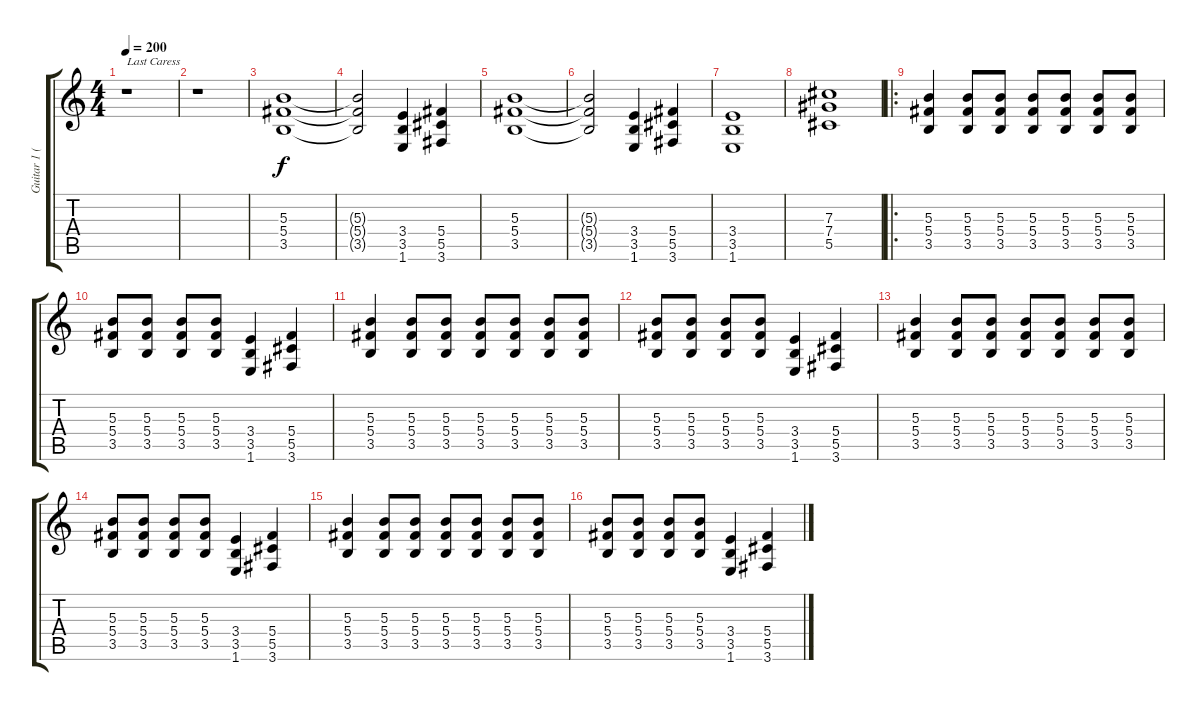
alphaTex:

\track ("Guitar 1 (James Hetfield)" "Guitar 1 (") {instrument overdrivenguitar}
\staff {score tabs}
\tuning (Eb4 Bb3 Gb3 Db3 Ab2 Eb2) {hide}
\ts (4 4)
\tempo 200
\clef g2
\ks c
r.1{txt "Last Caress" dy f instrument overdrivenguitar} |
r.1 |
(5.3 5.4 3.5).1 |
(5.3{t} 5.4{t} 3.5{t}).2 (3.4 3.5 1.6).4 (5.4 5.5 3.6).4 |
(5.3 5.4 3.5).1 |
(5.3{t} 5.4{t} 3.5{t}).2 (3.4 3.5 1.6).4 (5.4 5.5 3.6).4 |
(3.4 3.5 1.6).1 |
(7.3 7.4 5.5).1 |
\ro
(5.3 5.4 3.5).4 (5.3 5.4 3.5).8 (5.3 5.4 3.5).8 (5.3 5.4 3.5).8 (5.3 5.4 3.5).8 (5.3 5.4 3.5).8 (5.3 5.4 3.5).8 |
(5.3 5.4 3.5).8 (5.3 5.4 3.5).8 (5.3 5.4 3.5).8 (5.3 5.4 3.5).8 (3.4 3.5 1.6).4 (5.4 5.5 3.6).4 |
(5.3 5.4 3.5).4 (5.3 5.4 3.5).8 (5.3 5.4 3.5).8 (5.3 5.4 3.5).8 (5.3 5.4 3.5).8 (5.3 5.4 3.5).8 (5.3 5.4 3.5).8 |
(5.3 5.4 3.5).8 (5.3 5.4 3.5).8 (5.3 5.4 3.5).8 (5.3 5.4 3.5).8 (3.4 3.5 1.6).4 (5.4 5.5 3.6).4 |
(5.3 5.4 3.5).4 (5.3 5.4 3.5).8 (5.3 5.4 3.5).8 (5.3 5.4 3.5).8 (5.3 5.4 3.5).8 (5.3 5.4 3.5).8 (5.3 5.4 3.5).8 |
(5.3 5.4 3.5).8 (5.3 5.4 3.5).8 (5.3 5.4 3.5).8 (5.3 5.4 3.5).8 (3.4 3.5 1.6).4 (5.4 5.5 3.6).4 |
(5.3 5.4 3.5).4 (5.3 5.4 3.5).8 (5.3 5.4 3.5).8 (5.3 5.4 3.5).8 (5.3 5.4 3.5).8 (5.3 5.4 3.5).8 (5.3 5.4 3.5).8 |
(5.3 5.4 3.5).8 (5.3 5.4 3.5).8 (5.3 5.4 3.5).8 (5.3 5.4 3.5).8 (3.4 3.5 1.6).4 (5.4 5.5 3.6).4
